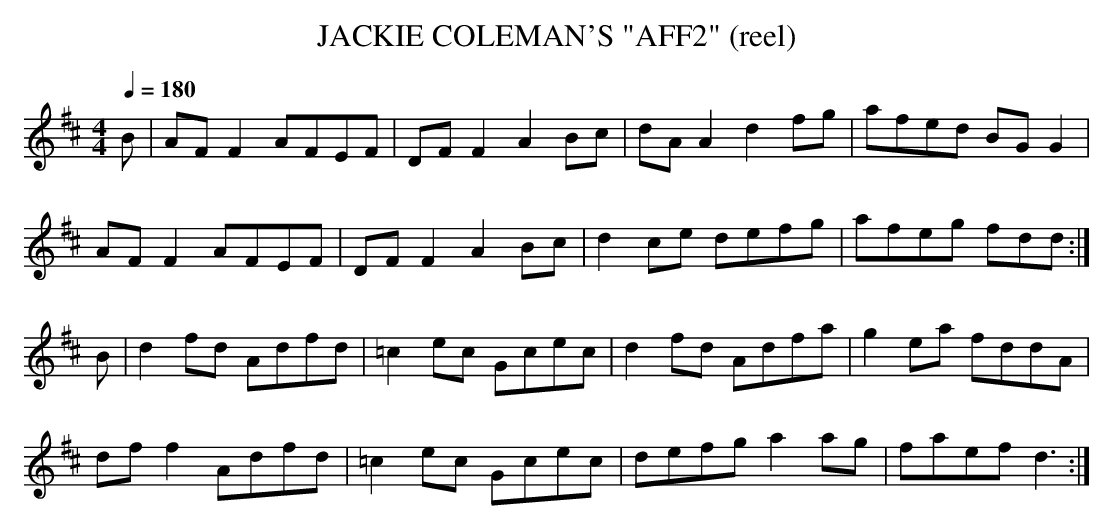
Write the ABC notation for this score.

X:1
T:JACKIE COLEMAN'S "AFF2" (reel)
Q:1/4=180
M:4/4
L:1/8
K:D
B|AFF2 AFEF|DFF2 A2Bc|dAA2 d2fg|afed BGG2|
AFF2 AFEF|DFF2 A2Bc|d2ce defg|afeg fdd :|
B|d2fd Adfd|=c2ec Gcec|d2fd Adfa|g2ea fddA|
dff2 Adfd|=c2ec Gcec|defg a2ag|faef d3 :|
